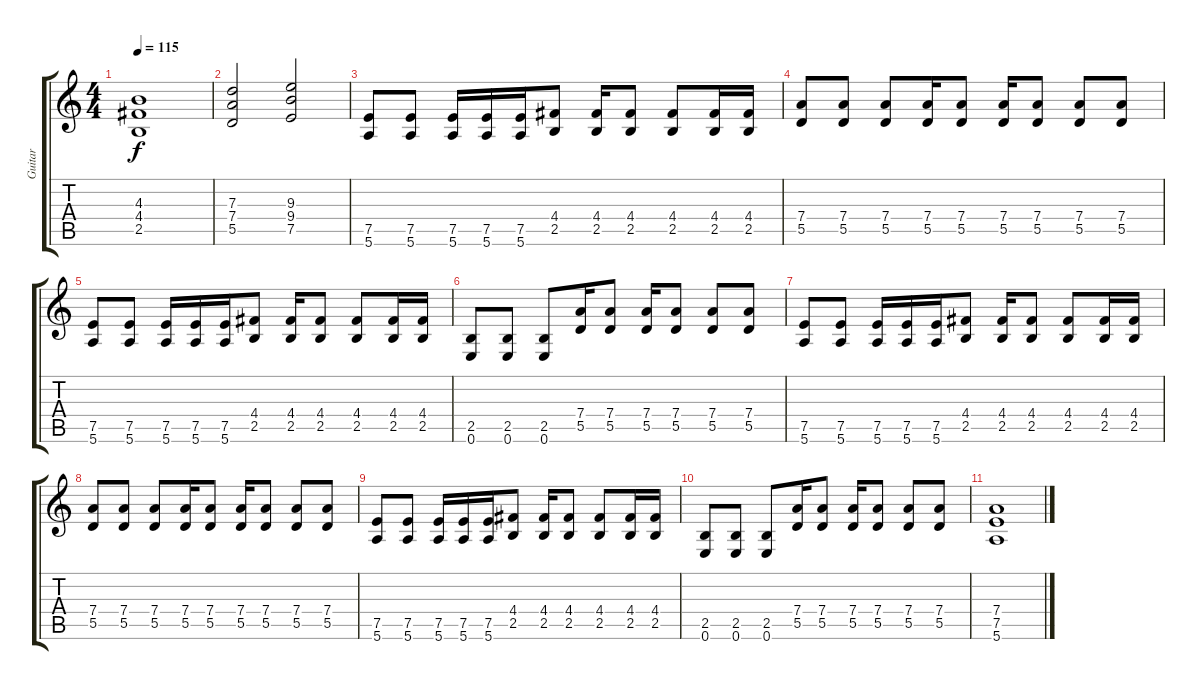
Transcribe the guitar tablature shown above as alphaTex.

\track ("Guitar" "Guitar") {instrument overdrivenguitar}
\staff {score tabs}
\tuning (E4 B3 G3 D3 A2 E2) {hide}
\ts (4 4)
\tempo 115
\clef g2
\ks c
(4.3 4.4 2.5).1{dy f} |
(7.3 7.4 5.5).2 (9.3 9.4 7.5).2 |
(7.5 5.6).8 (7.5 5.6).8 (7.5 5.6).16 (7.5 5.6).16 (7.5 5.6).16 (4.4 2.5).8 (4.4 2.5).16 (4.4 2.5).8 (4.4 2.5).8 (4.4 2.5).16 (4.4 2.5).16 |
(7.4 5.5).8 (7.4 5.5).8 (7.4 5.5).8 (7.4 5.5).16 (7.4 5.5).8 (7.4 5.5).16 (7.4 5.5).8 (7.4 5.5).8 (7.4 5.5).8 |
(7.5 5.6).8 (7.5 5.6).8 (7.5 5.6).16 (7.5 5.6).16 (7.5 5.6).16 (4.4 2.5).8 (4.4 2.5).16 (4.4 2.5).8 (4.4 2.5).8 (4.4 2.5).16 (4.4 2.5).16 |
(2.5 0.6).8 (2.5 0.6).8 (2.5 0.6).8 (7.4 5.5).16 (7.4 5.5).8 (7.4 5.5).16 (7.4 5.5).8 (7.4 5.5).8 (7.4 5.5).8 |
(7.5 5.6).8 (7.5 5.6).8 (7.5 5.6).16 (7.5 5.6).16 (7.5 5.6).16 (4.4 2.5).8 (4.4 2.5).16 (4.4 2.5).8 (4.4 2.5).8 (4.4 2.5).16 (4.4 2.5).16 |
(7.4 5.5).8 (7.4 5.5).8 (7.4 5.5).8 (7.4 5.5).16 (7.4 5.5).8 (7.4 5.5).16 (7.4 5.5).8 (7.4 5.5).8 (7.4 5.5).8 |
(7.5 5.6).8 (7.5 5.6).8 (7.5 5.6).16 (7.5 5.6).16 (7.5 5.6).16 (4.4 2.5).8 (4.4 2.5).16 (4.4 2.5).8 (4.4 2.5).8 (4.4 2.5).16 (4.4 2.5).16 |
(2.5 0.6).8 (2.5 0.6).8 (2.5 0.6).8 (7.4 5.5).16 (7.4 5.5).8 (7.4 5.5).16 (7.4 5.5).8 (7.4 5.5).8 (7.4 5.5).8 |
(7.4 7.5 5.6).1
